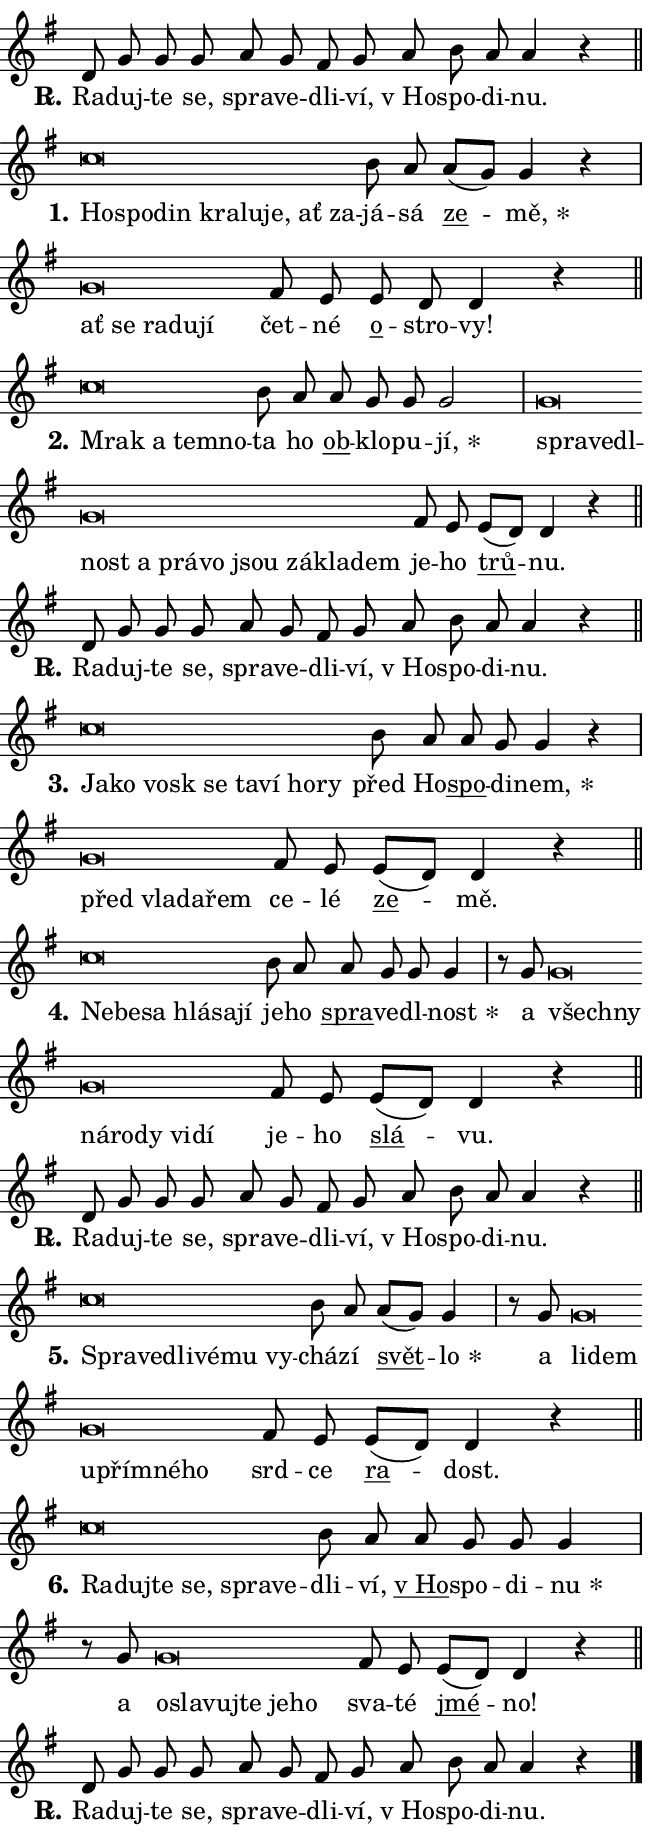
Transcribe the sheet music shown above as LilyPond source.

\version "2.24.0"
\header { tagline = "" }
\paper {
  indent = 0\cm
  top-margin = 0\cm
  right-margin = 0.13\cm % to fit lyric hyphens
  bottom-margin = 0\cm
  left-margin = 0\cm
  paper-width = 11\cm
  page-breaking = #ly:one-page-breaking
  system-system-spacing.basic-distance = #11
  score-system-spacing.basic-distance = #11
  ragged-last = ##f
}


%% Author: Thomas Morley
%% https://lists.gnu.org/archive/html/lilypond-user/2020-05/msg00002.html
#(define (line-position grob)
"Returns position of @var[grob} in current system:
   @code{'start}, if at first time-step
   @code{'end}, if at last time-step
   @code{'middle} otherwise
"
  (let* ((col (ly:item-get-column grob))
         (ln (ly:grob-object col 'left-neighbor))
         (rn (ly:grob-object col 'right-neighbor))
         (col-to-check-left (if (ly:grob? ln) ln col))
         (col-to-check-right (if (ly:grob? rn) rn col))
         (break-dir-left
           (and
             (ly:grob-property col-to-check-left 'non-musical #f)
             (ly:item-break-dir col-to-check-left)))
         (break-dir-right
           (and
             (ly:grob-property col-to-check-right 'non-musical #f)
             (ly:item-break-dir col-to-check-right))))
        (cond ((eqv? 1 break-dir-left) 'start)
              ((eqv? -1 break-dir-right) 'end)
              (else 'middle))))

#(define (tranparent-at-line-position vctor)
  (lambda (grob)
  "Relying on @code{line-position} select the relevant enry from @var{vctor}.
Used to determine transparency,"
    (case (line-position grob)
      ((end) (not (vector-ref vctor 0)))
      ((middle) (not (vector-ref vctor 1)))
      ((start) (not (vector-ref vctor 2))))))

noteHeadBreakVisibility =
#(define-music-function (break-visibility)(vector?)
"Makes @code{NoteHead}s transparent relying on @var{break-visibility}"
#{
  \override NoteHead.transparent =
    #(tranparent-at-line-position break-visibility)
#})

#(define delete-ledgers-for-transparent-note-heads
  (lambda (grob)
    "Reads whether a @code{NoteHead} is transparent.
If so this @code{NoteHead} is removed from @code{'note-heads} from
@var{grob}, which is supposed to be @code{LedgerLineSpanner}.
As a result ledgers are not printed for this @code{NoteHead}"
    (let* ((nhds-array (ly:grob-object grob 'note-heads))
           (nhds-list
             (if (ly:grob-array? nhds-array)
                 (ly:grob-array->list nhds-array)
                 '()))
           ;; Relies on the transparent-property being done before
           ;; Staff.LedgerLineSpanner.after-line-breaking is executed.
           ;; This is fragile ...
           (to-keep
             (remove
               (lambda (nhd)
                 (ly:grob-property nhd 'transparent #f))
               nhds-list)))
      ;; TODO find a better method to iterate over grob-arrays, similiar
      ;; to filter/remove etc for lists
      ;; For now rebuilt from scratch
      (set! (ly:grob-object grob 'note-heads)  '())
      (for-each
        (lambda (nhd)
          (ly:pointer-group-interface::add-grob grob 'note-heads nhd))
        to-keep))))

squashNotes = {
  \override NoteHead.X-extent = #'(-0.2 . 0.2)
  \override NoteHead.Y-extent = #'(-0.75 . 0)
  \override NoteHead.stencil =
    #(lambda (grob)
       (let ((pos (ly:grob-property grob 'staff-position)))
         (begin
           (if (< pos -7) (display "ERROR: Lower brevis then expected\n") (display ""))
           (if (<= pos -6) ly:text-interface::print ly:note-head::print))))
}
unSquashNotes = {
  \revert NoteHead.X-extent
  \revert NoteHead.Y-extent
  \revert NoteHead.stencil
}

hideNotes = \noteHeadBreakVisibility #begin-of-line-visible
unHideNotes = \noteHeadBreakVisibility #all-visible

% work-around for resetting accidentals
% https://lilypond.org/doc/v2.23/Documentation/notation/displaying-rhythms#unmetered-music
cadenzaMeasure = {
  \cadenzaOff
  \partial 1024 s1024
  \cadenzaOn
}

#(define-markup-command (accent layout props text) (markup?)
  "Underline accented syllable"
  (interpret-markup layout props
    #{\markup \override #'(offset . 4.3) \underline { #text }#}))

responsum = \markup \concat {
  "R" \hspace #-1.05 \path #0.1 #'((moveto 0 0.07) (lineto 0.9 0.8)) \hspace #0.05 "."
}

spaceSize = #0.6828661417322834 % exact space size for TeX Gyre Schola

\layout {
  \context {
    \Staff
    \remove "Time_signature_engraver"
    \override LedgerLineSpanner.after-line-breaking = #delete-ledgers-for-transparent-note-heads
  }
  \context {
    \Lyrics {
      \override LyricSpace.minimum-distance = \spaceSize
      \override LyricText.font-name = #"TeX Gyre Schola"
      \override LyricText.font-size = 1
      \override StanzaNumber.font-name = #"TeX Gyre Schola Bold"
      \override StanzaNumber.font-size = 1
    }
  }
  \context {
    \Score 
    \override NoteHead.text =
      #(lambda (grob) 
        (let ((pos (ly:grob-property grob 'staff-position)))
          #{\markup {
            \combine
              \halign #-0.55 \raise #(if (= pos -6) 0 0.5) \override #'(thickness . 2) \draw-line #'(3.2 . 0)
              \musicglyph "noteheads.sM1"
          }#}))
  }
}

% magnetic-lyrics.ily
%
%   written by
%     Jean Abou Samra <jean@abou-samra.fr>
%     Werner Lemberg <wl@gnu.org>
%
%   adapted by
%     Jiri Hon <jiri.hon@gmail.com>
%
% Version 2022-Apr-15

% https://www.mail-archive.com/lilypond-user@gnu.org/msg149350.html

#(define (Left_hyphen_pointer_engraver context)
   "Collect syllable-hyphen-syllable occurrences in lyrics and store
them in properties.  This engraver only looks to the left.  For
example, if the lyrics input is @code{foo -- bar}, it does the
following.

@itemize @bullet
@item
Set the @code{text} property of the @code{LyricHyphen} grob between
@q{foo} and @q{bar} to @code{foo}.

@item
Set the @code{left-hyphen} property of the @code{LyricText} grob with
text @q{foo} to the @code{LyricHyphen} grob between @q{foo} and
@q{bar}.
@end itemize

Use this auxiliary engraver in combination with the
@code{lyric-@/text::@/apply-@/magnetic-@/offset!} hook."
   (let ((hyphen #f)
         (text #f))
     (make-engraver
      (acknowledgers
       ((lyric-syllable-interface engraver grob source-engraver)
        (set! text grob)))
      (end-acknowledgers
       ((lyric-hyphen-interface engraver grob source-engraver)
        ;(when (not (grob::has-interface grob 'lyric-space-interface))
          (set! hyphen grob)));)
      ((stop-translation-timestep engraver)
       (when (and text hyphen)
         (ly:grob-set-object! text 'left-hyphen hyphen))
       (set! text #f)
       (set! hyphen #f)))))

#(define (lyric-text::apply-magnetic-offset! grob)
   "If the space between two syllables is less than the value in
property @code{LyricText@/.details@/.squash-threshold}, move the right
syllable to the left so that it gets concatenated with the left
syllable.

Use this function as a hook for
@code{LyricText@/.after-@/line-@/breaking} if the
@code{Left_@/hyphen_@/pointer_@/engraver} is active."
   (let ((hyphen (ly:grob-object grob 'left-hyphen #f)))
     (when hyphen
       (let ((left-text (ly:spanner-bound hyphen LEFT)))
         (when (grob::has-interface left-text 'lyric-syllable-interface)
           (let* ((common (ly:grob-common-refpoint grob left-text X))
                  (this-x-ext (ly:grob-extent grob common X))
                  (left-x-ext
                   (begin
                     ;; Trigger magnetism for left-text.
                     (ly:grob-property left-text 'after-line-breaking)
                     (ly:grob-extent left-text common X)))
                  ;; `delta` is the gap width between two syllables.
                  (delta (- (interval-start this-x-ext)
                            (interval-end left-x-ext)))
                  (details (ly:grob-property grob 'details))
                  (threshold (assoc-get 'squash-threshold details 0.2)))
             (when (< delta threshold)
               (let* (;; We have to manipulate the input text so that
                      ;; ligatures crossing syllable boundaries are not
                      ;; disabled.  For languages based on the Latin
                      ;; script this is essentially a beautification.
                      ;; However, for non-Western scripts it can be a
                      ;; necessity.
                      (lt (ly:grob-property left-text 'text))
                      (rt (ly:grob-property grob 'text))
                      (is-space (grob::has-interface hyphen 'lyric-space-interface))
                      (space (if is-space " " ""))
                      (extra-delta (if is-space spaceSize 0))
                      ;; Append new syllable.
                      (ltrt-space (if (and (string? lt) (string? rt))
                                (string-append lt space rt)
                                (make-concat-markup (list lt space rt))))
                      ;; Right-align `ltrt` to the right side.
                      (ltrt-space-markup (grob-interpret-markup
                               grob
                               (make-translate-markup
                                (cons (interval-length this-x-ext) 0)
                                (make-right-align-markup ltrt-space)))))
                 (begin
                   ;; Don't print `left-text`.
                   (ly:grob-set-property! left-text 'stencil #f)
                   ;; Set text and stencil (which holds all collected
                   ;; syllables so far) and shift it to the left.
                   (ly:grob-set-property! grob 'text ltrt-space)
                   (ly:grob-set-property! grob 'stencil ltrt-space-markup)
                   (ly:grob-translate-axis! grob (- (- delta extra-delta)) X))))))))))


#(define (lyric-hyphen::displace-bounds-first grob)
   ;; Make very sure this callback isn't triggered too early.
   (let ((left (ly:spanner-bound grob LEFT))
         (right (ly:spanner-bound grob RIGHT)))
     (ly:grob-property left 'after-line-breaking)
     (ly:grob-property right 'after-line-breaking)
     (ly:lyric-hyphen::print grob)))

squashThreshold = #0.4

\layout {
  \context {
    \Lyrics
    \consists #Left_hyphen_pointer_engraver
    \override LyricText.after-line-breaking =
      #lyric-text::apply-magnetic-offset!
    \override LyricHyphen.stencil = #lyric-hyphen::displace-bounds-first
    \override LyricText.details.squash-threshold = \squashThreshold
    \override LyricHyphen.minimum-distance = 0
    \override LyricHyphen.minimum-length = \squashThreshold
  }
}

squashText = \override LyricText.details.squash-threshold = 9999
unSquashText = \override LyricText.details.squash-threshold = \squashThreshold

leftText = \override LyricText.self-alignment-X = #LEFT
unLeftText = \revert LyricText.self-alignment-X

starOffset = #(lambda (grob) 
                (let ((x_offset (ly:self-alignment-interface::aligned-on-x-parent grob)))
                  (if (= x_offset 0) 0 (+ x_offset 1.2))))

star = #(define-music-function (syllable)(string?)
"Append star separator at the end of a syllable"
#{
  \once \override LyricText.X-offset = #starOffset
  \lyricmode { \markup {
    #syllable
    \override #'((font-name . "TeX Gyre Schola Bold")) \hspace #0.2 \lower #0.65 \larger "*"
  } }
#})

starAccent = #(define-music-function (syllable)(string?)
"Append star separator at the end of a syllable and make accent"
#{
  \once \override LyricText.X-offset = #starOffset
  \lyricmode { \markup {
    \accent #syllable
    \override #'((font-name . "TeX Gyre Schola Bold")) \hspace #0.2 \lower #0.65 \larger "*"
  } }
#})

breath = #(define-music-function (syllable)(string?)
"Append breathing indicator at the end of a syllable"
#{
  \lyricmode { \markup { #syllable "+" } }
#})

optionalBreath = #(define-music-function (syllable)(string?)
"Append optional breathing indicator at the end of a syllable"
#{
  \lyricmode { \markup { #syllable "(+)" } }
#})


\score {
    <<
        \new Voice = "melody" { \cadenzaOn \key g \major \relative { d'8 g g g a g \bar "" fis g \bar "" a b a a4 r \cadenzaMeasure \bar "||" \break } }
        \new Lyrics \lyricsto "melody" { \lyricmode { \set stanza = \responsum
Ra -- duj -- te se, spra -- ve -- dli -- ví, "v Ho" -- spo -- di -- nu. } }
    >>
    \layout {}
}

\score {
    <<
        \new Voice = "melody" { \cadenzaOn \key g \major \relative { \squashNotes c''\breve*1/16 \hideNotes \breve*1/16 \bar "" \breve*1/16 \bar "" \breve*1/16 \bar "" \breve*1/16 \bar "" \breve*1/16 \bar "" \breve*1/16 \breve*1/16 \bar "" \unHideNotes \unSquashNotes b8 a \bar "" a[( g)] g4 r \cadenzaMeasure \bar "|" \squashNotes g\breve*1/16 \hideNotes \breve*1/16 \bar "" \breve*1/16 \bar "" \breve*1/16 \breve*1/16 \bar "" \unHideNotes \unSquashNotes fis8 e \bar "" e d d4 r \cadenzaMeasure \bar "||" \break } }
        \new Lyrics \lyricsto "melody" { \lyricmode { \set stanza = "1."
\leftText Ho -- \squashText spo -- din kra -- lu -- je, ať za -- \unLeftText \unSquashText já -- sá \markup \accent ze -- \star mě, \leftText ať \squashText se ra -- du -- jí \unLeftText \unSquashText čet -- né \markup \accent o -- stro -- vy! } }
    >>
    \layout {}
}

\score {
    <<
        \new Voice = "melody" { \cadenzaOn \key g \major \relative { \squashNotes c''\breve*1/16 \hideNotes \breve*1/16 \bar "" \breve*1/16 \breve*1/16 \bar "" \unHideNotes \unSquashNotes b8 a \bar "" a g g g2 \cadenzaMeasure \bar "|" \squashNotes g\breve*1/16 \hideNotes \breve*1/16 \bar "" \breve*1/16 \bar "" \breve*1/16 \bar "" \breve*1/16 \bar "" \breve*1/16 \bar "" \breve*1/16 \bar "" \breve*1/16 \bar "" \breve*1/16 \bar "" \breve*1/16 \breve*1/16 \bar "" \unHideNotes \unSquashNotes fis8 e \bar "" e[( d)] d4 r \cadenzaMeasure \bar "||" \break } }
        \new Lyrics \lyricsto "melody" { \lyricmode { \set stanza = "2."
\leftText Mrak \squashText a tem -- no -- \unLeftText \unSquashText ta ho \markup \accent ob -- klo -- pu -- \star jí, \leftText spra -- \squashText ve -- dl -- nost a prá -- vo jsou zá -- kla -- dem \unLeftText \unSquashText je -- ho \markup \accent trů -- nu. } }
    >>
    \layout {}
}

\score {
    <<
        \new Voice = "melody" { \cadenzaOn \key g \major \relative { d'8 g g g a g \bar "" fis g \bar "" a b a a4 r \cadenzaMeasure \bar "||" \break } }
        \new Lyrics \lyricsto "melody" { \lyricmode { \set stanza = \responsum
Ra -- duj -- te se, spra -- ve -- dli -- ví, "v Ho" -- spo -- di -- nu. } }
    >>
    \layout {}
}

\score {
    <<
        \new Voice = "melody" { \cadenzaOn \key g \major \relative { \squashNotes c''\breve*1/16 \hideNotes \breve*1/16 \bar "" \breve*1/16 \bar "" \breve*1/16 \bar "" \breve*1/16 \bar "" \breve*1/16 \bar "" \breve*1/16 \breve*1/16 \bar "" \unHideNotes \unSquashNotes b8 a \bar "" a g g4 r \cadenzaMeasure \bar "|" \squashNotes g\breve*1/16 \hideNotes \breve*1/16 \bar "" \breve*1/16 \breve*1/16 \bar "" \unHideNotes \unSquashNotes fis8 e \bar "" e[( d)] d4 r \cadenzaMeasure \bar "||" \break } }
        \new Lyrics \lyricsto "melody" { \lyricmode { \set stanza = "3."
\leftText Ja -- \squashText ko vosk se ta -- ví ho -- ry \unLeftText \unSquashText před Ho -- \markup \accent spo -- di -- \star nem, \leftText před \squashText vla -- da -- řem \unLeftText \unSquashText ce -- lé \markup \accent ze -- mě. } }
    >>
    \layout {}
}

\score {
    <<
        \new Voice = "melody" { \cadenzaOn \key g \major \relative { \squashNotes c''\breve*1/16 \hideNotes \breve*1/16 \bar "" \breve*1/16 \bar "" \breve*1/16 \bar "" \breve*1/16 \breve*1/16 \bar "" \unHideNotes \unSquashNotes b8 a \bar "" a g g g4 \cadenzaMeasure \bar "|" r8 g8 \squashNotes g\breve*1/16 \hideNotes \breve*1/16 \bar "" \breve*1/16 \bar "" \breve*1/16 \bar "" \breve*1/16 \bar "" \breve*1/16 \breve*1/16 \bar "" \unHideNotes \unSquashNotes fis8 e \bar "" e[( d)] d4 r \cadenzaMeasure \bar "||" \break } }
        \new Lyrics \lyricsto "melody" { \lyricmode { \set stanza = "4."
\leftText Ne -- \squashText be -- sa hlá -- sa -- jí \unLeftText \unSquashText je -- ho \markup \accent spra -- ve -- dl -- \star nost a \leftText všech -- \squashText ny ná -- ro -- dy vi -- dí \unLeftText \unSquashText je -- ho \markup \accent slá -- vu. } }
    >>
    \layout {}
}

\score {
    <<
        \new Voice = "melody" { \cadenzaOn \key g \major \relative { d'8 g g g a g \bar "" fis g \bar "" a b a a4 r \cadenzaMeasure \bar "||" \break } }
        \new Lyrics \lyricsto "melody" { \lyricmode { \set stanza = \responsum
Ra -- duj -- te se, spra -- ve -- dli -- ví, "v Ho" -- spo -- di -- nu. } }
    >>
    \layout {}
}

\score {
    <<
        \new Voice = "melody" { \cadenzaOn \key g \major \relative { \squashNotes c''\breve*1/16 \hideNotes \breve*1/16 \bar "" \breve*1/16 \bar "" \breve*1/16 \bar "" \breve*1/16 \breve*1/16 \bar "" \unHideNotes \unSquashNotes b8 a \bar "" a[( g)] g4 \cadenzaMeasure \bar "|" r8 g8 \squashNotes g\breve*1/16 \hideNotes \breve*1/16 \bar "" \breve*1/16 \bar "" \breve*1/16 \bar "" \breve*1/16 \breve*1/16 \bar "" \unHideNotes \unSquashNotes fis8 e \bar "" e[( d)] d4 r \cadenzaMeasure \bar "||" \break } }
        \new Lyrics \lyricsto "melody" { \lyricmode { \set stanza = "5."
\leftText Spra -- \squashText ve -- dli -- vé -- mu vy -- \unLeftText \unSquashText chá -- zí \markup \accent svět -- \star lo a \leftText li -- \squashText dem u -- přím -- né -- ho \unLeftText \unSquashText srd -- ce \markup \accent ra -- dost. } }
    >>
    \layout {}
}

\score {
    <<
        \new Voice = "melody" { \cadenzaOn \key g \major \relative { \squashNotes c''\breve*1/16 \hideNotes \breve*1/16 \bar "" \breve*1/16 \bar "" \breve*1/16 \bar "" \breve*1/16 \breve*1/16 \bar "" \unHideNotes \unSquashNotes b8 a \bar "" a g g g4 \cadenzaMeasure \bar "|" r8 g8 \squashNotes g\breve*1/16 \hideNotes \breve*1/16 \bar "" \breve*1/16 \bar "" \breve*1/16 \bar "" \breve*1/16 \breve*1/16 \bar "" \unHideNotes \unSquashNotes fis8 e \bar "" e[( d)] d4 r \cadenzaMeasure \bar "||" \break } }
        \new Lyrics \lyricsto "melody" { \lyricmode { \set stanza = "6."
\leftText Ra -- \squashText duj -- te se, spra -- ve -- \unLeftText \unSquashText dli -- ví, \markup \accent "v Ho" -- spo -- di -- \star nu a \leftText o -- \squashText sla -- vuj -- te je -- ho \unLeftText \unSquashText sva -- té \markup \accent jmé -- no! } }
    >>
    \layout {}
}

\score {
    <<
        \new Voice = "melody" { \cadenzaOn \key g \major \relative { d'8 g g g a g \bar "" fis g \bar "" a b a a4 r \cadenzaMeasure \bar "||" \break } \bar "|." }
        \new Lyrics \lyricsto "melody" { \lyricmode { \set stanza = \responsum
Ra -- duj -- te se, spra -- ve -- dli -- ví, "v Ho" -- spo -- di -- nu. } }
    >>
    \layout {}
}
